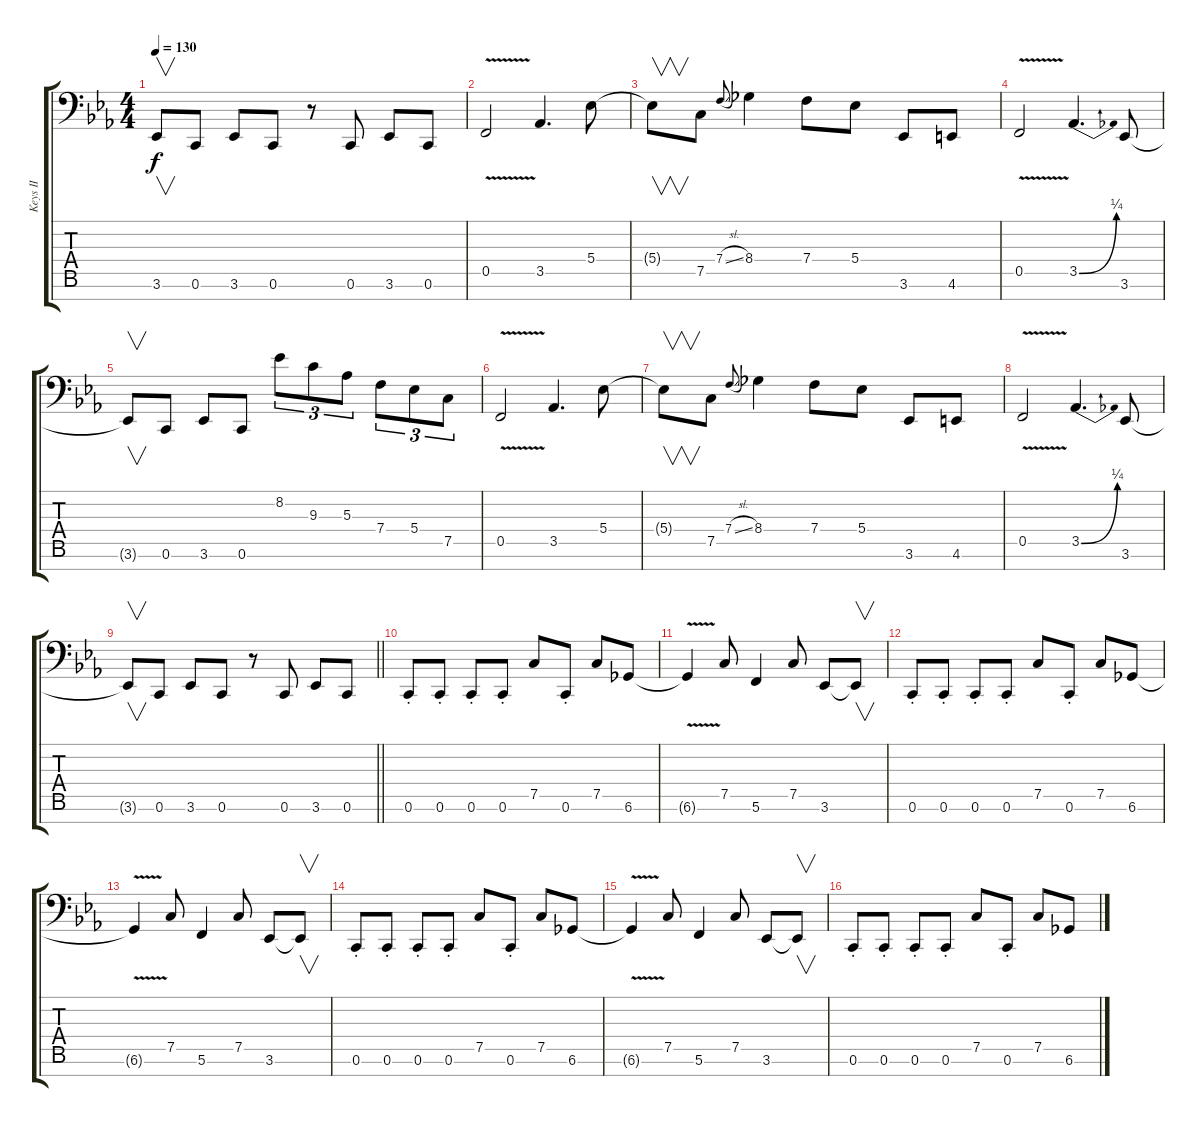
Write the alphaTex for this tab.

\track ("Keys II" "Keys II") {instrument stringensemble1}
\staff {score tabs}
\tuning (C4 G3 Eb3 Bb2 F2 C2 G1) {hide}
\ts (4 4)
\tempo 130
\clef f4
\ks cminor
3.6{t}.8{v dy f} 0.6.8 3.6.8 0.6.8 r.8 0.6.8 3.6.8 0.6.8 |
0.5{v}.2 3.5.4{d} 5.4.8 |
5.4{t}.8{v} 7.5.8 7.4{sl}.8{gr onbeat} 8.4.4 7.4.8 5.4.8 3.6.8 4.6.8 |
0.5{v}.2 3.5{be (bend 0 0 60 1)}.4{d} 3.6.8 |
3.6{t}.8{v} 0.6.8 3.6.8 0.6.8 8.2.8{tu (3 2)} 9.3.8{tu (3 2)} 5.3.8{tu (3 2)} 7.4.8{tu (3 2)} 5.4.8{tu (3 2)} 7.5.8{tu (3 2)} |
0.5{v}.2 3.5.4{d} 5.4.8 |
5.4{t}.8{v} 7.5.8 7.4{sl}.8{gr onbeat} 8.4.4 7.4.8 5.4.8 3.6.8 4.6.8 |
0.5{v}.2 3.5{be (bend 0 0 60 1)}.4{d} 3.6.8 |
\barLineRight lightlight
3.6{t}.8{v} 0.6.8 3.6.8 0.6.8 r.8 0.6.8 3.6.8 0.6.8 |
0.6{st}.8{volume 11 balance 6 instrument lead1square} 0.6{st}.8 0.6{st}.8 0.6{st}.8 7.5.8 0.6{st}.8 7.5.8 6.6.8 |
6.6{v t}.4 7.5.8 5.6.4 7.5.8 3.6.8 3.6{t}.8{v} |
0.6{st}.8 0.6{st}.8 0.6{st}.8 0.6{st}.8 7.5.8 0.6{st}.8 7.5.8 6.6.8 |
6.6{v t}.4 7.5.8 5.6.4 7.5.8 3.6.8 3.6{t}.8{v} |
0.6{st}.8 0.6{st}.8 0.6{st}.8 0.6{st}.8 7.5.8 0.6{st}.8 7.5.8 6.6.8 |
6.6{v t}.4 7.5.8 5.6.4 7.5.8 3.6.8 3.6{t}.8{v} |
0.6{st}.8 0.6{st}.8 0.6{st}.8 0.6{st}.8 7.5.8 0.6{st}.8 7.5.8 6.6.8
